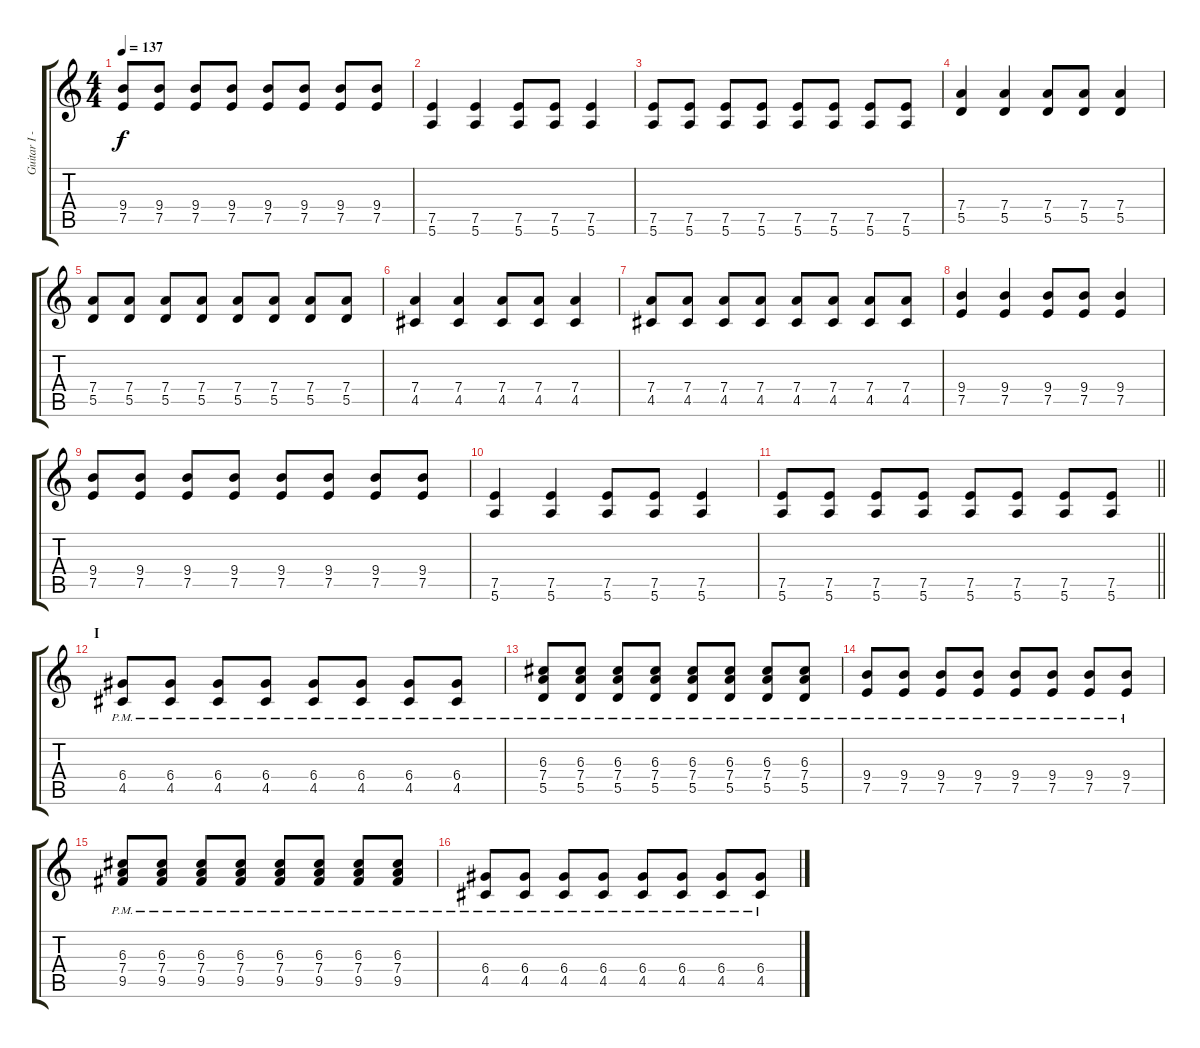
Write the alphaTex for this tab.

\track ("Guitar I - Gotoh" "Guitar I -") {instrument distortionguitar}
\staff {score tabs}
\tuning (E4 B3 G3 D3 A2 E2) {hide}
\ts (4 4)
\tempo 137
\clef g2
\ks c
(9.4 7.5).8{dy f} (9.4 7.5).8 (9.4 7.5).8 (9.4 7.5).8 (9.4 7.5).8 (9.4 7.5).8 (9.4 7.5).8 (9.4 7.5).8 |
(7.5 5.6).4 (7.5 5.6).4 (7.5 5.6).8 (7.5 5.6).8 (7.5 5.6).4 |
(7.5 5.6).8 (7.5 5.6).8 (7.5 5.6).8 (7.5 5.6).8 (7.5 5.6).8 (7.5 5.6).8 (7.5 5.6).8 (7.5 5.6).8 |
(7.4 5.5).4 (7.4 5.5).4 (7.4 5.5).8 (7.4 5.5).8 (7.4 5.5).4 |
(7.4 5.5).8 (7.4 5.5).8 (7.4 5.5).8 (7.4 5.5).8 (7.4 5.5).8 (7.4 5.5).8 (7.4 5.5).8 (7.4 5.5).8 |
(7.4 4.5).4 (7.4 4.5).4 (7.4 4.5).8 (7.4 4.5).8 (7.4 4.5).4 |
(7.4 4.5).8 (7.4 4.5).8 (7.4 4.5).8 (7.4 4.5).8 (7.4 4.5).8 (7.4 4.5).8 (7.4 4.5).8 (7.4 4.5).8 |
(9.4 7.5).4 (9.4 7.5).4 (9.4 7.5).8 (9.4 7.5).8 (9.4 7.5).4 |
(9.4 7.5).8 (9.4 7.5).8 (9.4 7.5).8 (9.4 7.5).8 (9.4 7.5).8 (9.4 7.5).8 (9.4 7.5).8 (9.4 7.5).8 |
(7.5 5.6).4 (7.5 5.6).4 (7.5 5.6).8 (7.5 5.6).8 (7.5 5.6).4 |
\barLineRight lightlight
(7.5 5.6).8 (7.5 5.6).8 (7.5 5.6).8 (7.5 5.6).8 (7.5 5.6).8 (7.5 5.6).8 (7.5 5.6).8 (7.5 5.6).8 |
\section ("" "I")
(6.4{pm} 4.5{pm}).8 (6.4{pm} 4.5{pm}).8 (6.4{pm} 4.5{pm}).8 (6.4{pm} 4.5{pm}).8 (6.4{pm} 4.5{pm}).8 (6.4{pm} 4.5{pm}).8 (6.4{pm} 4.5{pm}).8 (6.4{pm} 4.5{pm}).8 |
(6.3{pm} 7.4{pm} 5.5{pm}).8 (6.3{pm} 7.4{pm} 5.5{pm}).8 (6.3{pm} 7.4{pm} 5.5{pm}).8 (6.3{pm} 7.4{pm} 5.5{pm}).8 (6.3{pm} 7.4{pm} 5.5{pm}).8 (6.3{pm} 7.4{pm} 5.5{pm}).8 (6.3{pm} 7.4{pm} 5.5{pm}).8 (6.3{pm} 7.4{pm} 5.5{pm}).8 |
(9.4 7.5{pm}).8 (9.4{pm} 7.5{pm}).8 (9.4{pm} 7.5{pm}).8 (9.4{pm} 7.5{pm}).8 (9.4{pm} 7.5{pm}).8 (9.4{pm} 7.5{pm}).8 (9.4{pm} 7.5{pm}).8 (9.4{pm} 7.5{pm}).8 |
(6.3{pm} 7.4{pm} 9.5{pm}).8 (6.3{pm} 7.4{pm} 9.5{pm}).8 (6.3{pm} 7.4{pm} 9.5{pm}).8 (6.3{pm} 7.4{pm} 9.5{pm}).8 (6.3{pm} 7.4{pm} 9.5{pm}).8 (6.3{pm} 7.4{pm} 9.5{pm}).8 (6.3{pm} 7.4{pm} 9.5{pm}).8 (6.3{pm} 7.4{pm} 9.5{pm}).8 |
(6.4{pm} 4.5{pm}).8 (6.4{pm} 4.5{pm}).8 (6.4{pm} 4.5{pm}).8 (6.4{pm} 4.5{pm}).8 (6.4{pm} 4.5{pm}).8 (6.4{pm} 4.5{pm}).8 (6.4{pm} 4.5{pm}).8 (6.4{pm} 4.5{pm}).8
